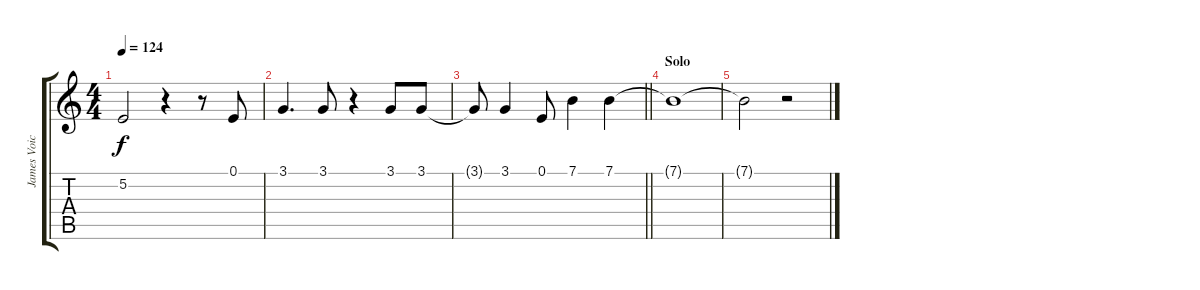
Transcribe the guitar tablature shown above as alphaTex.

\track ("James Voice" "James Voic") {instrument cello}
\staff {score tabs}
\tuning (E4 B3 G3 D3 A2 E2) {hide}
\ts (4 4)
\tempo 124
\clef g2
\ks c
5.2{t}.2{dy f} r.4 r.8 0.1.8 |
3.1.4{d} 3.1.8 r.4 3.1.8 3.1.8 |
\barLineRight lightlight
3.1{t}.8 3.1.4 0.1.8 7.1.4 7.1.4 |
\section ("" "Solo")
7.1{t}.1 |
7.1{t}.2 r.2
